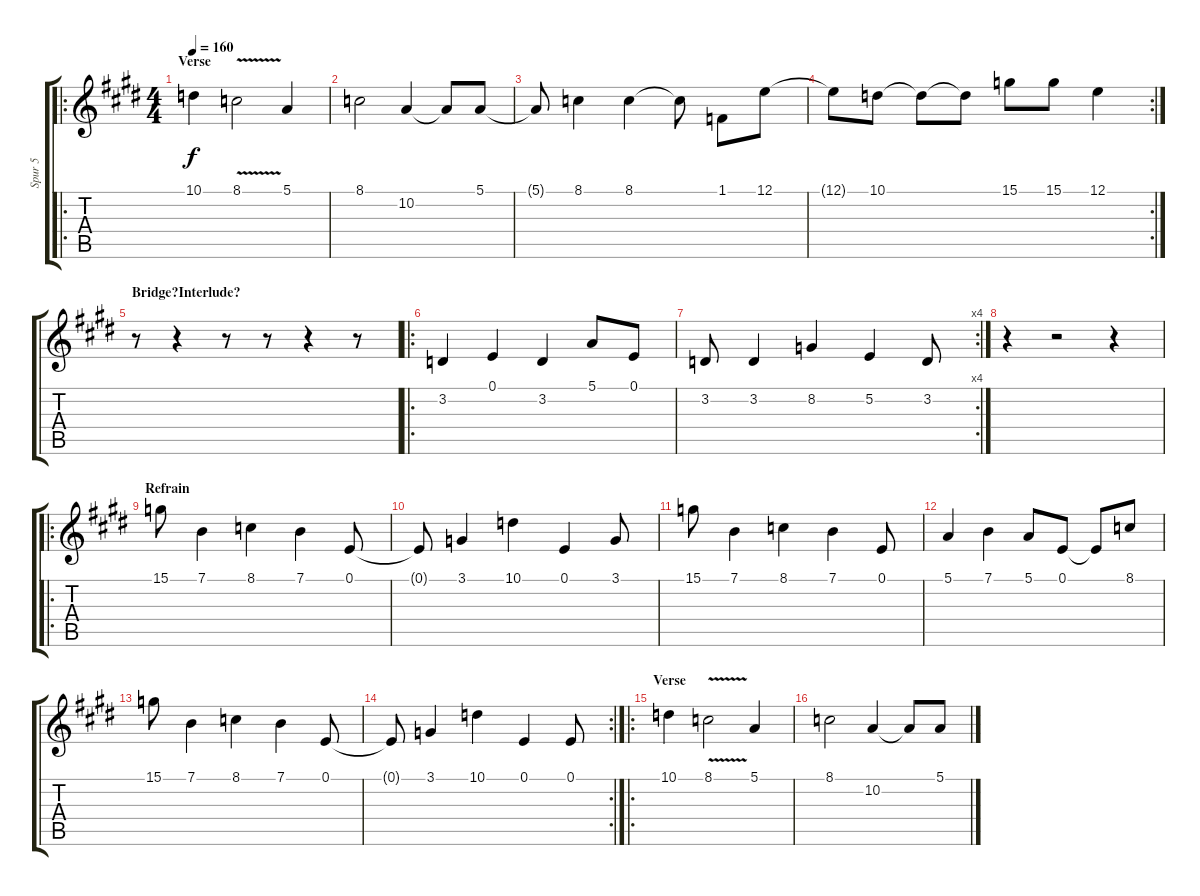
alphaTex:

\track ("Spur 5" "Spur 5") {instrument oboe}
\staff {score tabs}
\tuning (E4 B3 G3 D3 A2 E2) {hide}
\ro
\ts (4 4)
\section ("" "Verse")
\tempo 160
\clef g2
\ks e
10.1.4{dy f} 8.1{v}.2 5.1.4 |
8.1.2 10.2.4 10.2{t}.8 5.1.8 |
5.1{t}.8 8.1.4 8.1.4 8.1{t}.8 1.1.8 12.1.8 |
\rc 2
12.1{t}.8 10.1.8 10.1{t}.8 10.1{t}.8 15.1.8 15.1.8 12.1.4 |
\section ("" "Bridge?Interlude?")
r.8 r.4 r.8 r.8 r.4 r.8 |
\ro
3.2.4 0.1.4 3.2.4 5.1.8 0.1.8 |
\rc 4
3.2.8 3.2.4 8.2.4 5.2.4 3.2.8 |
r.4 r.2 r.4 |
\ro
\section ("" "Refrain")
15.1.8 7.1.4 8.1.4 7.1.4 0.1.8 |
0.1{t}.8 3.1.4 10.1.4 0.1.4 3.1.8 |
15.1.8 7.1.4 8.1.4 7.1.4 0.1.8 |
5.1.4 7.1.4 5.1.8 0.1.8 0.1{t}.8 8.1.8 |
15.1.8 7.1.4 8.1.4 7.1.4 0.1.8 |
\rc 2
0.1{t}.8 3.1.4 10.1.4 0.1.4 0.1.8 |
\ro
\section ("" "Verse")
10.1.4 8.1{v}.2 5.1.4 |
8.1.2 10.2.4 10.2{t}.8 5.1.8
